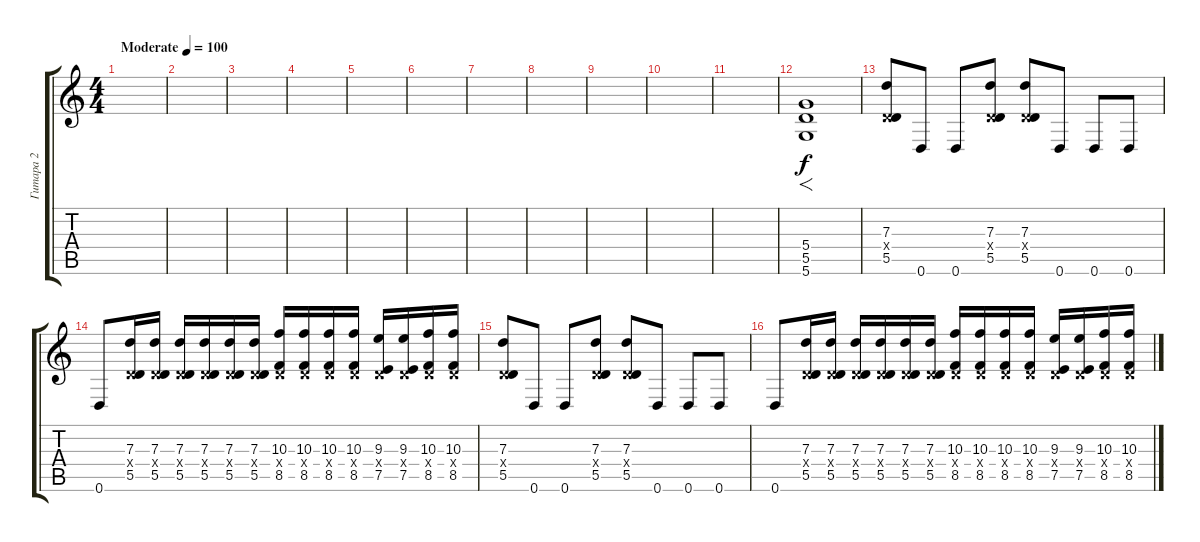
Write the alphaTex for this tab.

\track ("Гитара 2" "Гитара 2") {instrument distortionguitar}
\staff {score tabs}
\tuning (E4 B3 G3 D3 A2 D2) {hide}
\ts (4 4)
\tempo (100 "Moderate")
\clef g2
\ks c
|
|
|
|
|
|
|
|
|
|
|
(5.4 5.5 5.6).1{f} |
(7.3 0.4{x} 5.5).8 0.6.8 0.6.8 (7.3 0.4{x} 5.5).8 (7.3 0.4{x} 5.5).8 0.6.8 0.6.8 0.6.8 |
0.6.8 (7.3 0.4{x} 5.5).16 (7.3 0.4{x} 5.5).16 (7.3 0.4{x} 5.5).16 (7.3 0.4{x} 5.5).16 (7.3 0.4{x} 5.5).16 (7.3 0.4{x} 5.5).16 (10.3 0.4{x} 8.5).16 (10.3 0.4{x} 8.5).16 (10.3 0.4{x} 8.5).16 (10.3 0.4{x} 8.5).16 (9.3 0.4{x} 7.5).16 (9.3 0.4{x} 7.5).16 (10.3 0.4{x} 8.5).16 (10.3 0.4{x} 8.5).16 |
(7.3 0.4{x} 5.5).8 0.6.8 0.6.8 (7.3 0.4{x} 5.5).8 (7.3 0.4{x} 5.5).8 0.6.8 0.6.8 0.6.8 |
0.6.8 (7.3 0.4{x} 5.5).16 (7.3 0.4{x} 5.5).16 (7.3 0.4{x} 5.5).16 (7.3 0.4{x} 5.5).16 (7.3 0.4{x} 5.5).16 (7.3 0.4{x} 5.5).16 (10.3 0.4{x} 8.5).16 (10.3 0.4{x} 8.5).16 (10.3 0.4{x} 8.5).16 (10.3 0.4{x} 8.5).16 (9.3 0.4{x} 7.5).16 (9.3 0.4{x} 7.5).16 (10.3 0.4{x} 8.5).16 (10.3 0.4{x} 8.5).16
